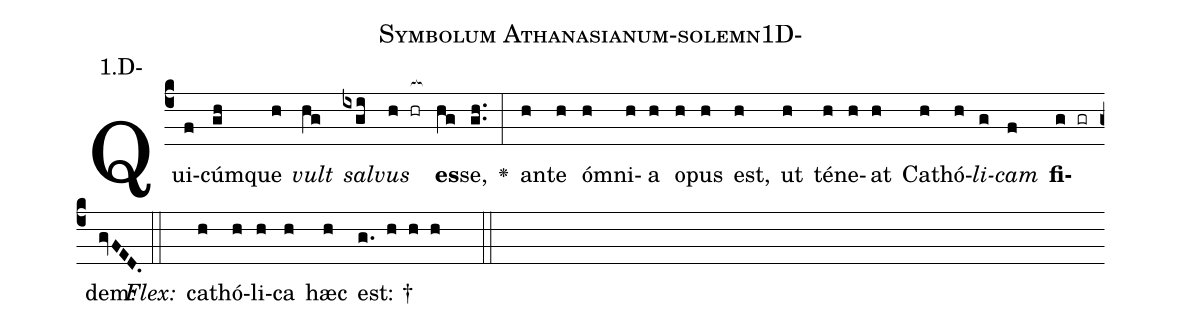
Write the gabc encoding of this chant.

name: Symbolum Athanasianum-solemn1D-;
annotation: 1.D-;
%%
(c4)Qui(f)cúm(gh)que(h) <i>vult</i>(hg) <i>sal</i>(ixgi)<i>vus</i>(h hr[ocb:1{]) <b>es</b>(hg[ocb:0}])se,(gh..) <v>\greheightstar</v>(:) an(h)te(h) óm(h)ni(h)a(h) o(h)pus(h) est,(h) ut(h) té(h)ne(h)at(h) Ca(h)thó(h)<i>li</i>(g)<i>cam</i>(f) <b>fi</b>(g gr)dem:(gvFED.) (::)
<i>Flex:</i>()  ca(h)thó(h)li(h)ca(h) hæc(h) est: †(g. h h h  ::)

%E(h) u(h) o(g) u(f) a(g) e.(gvFED.) (::)
